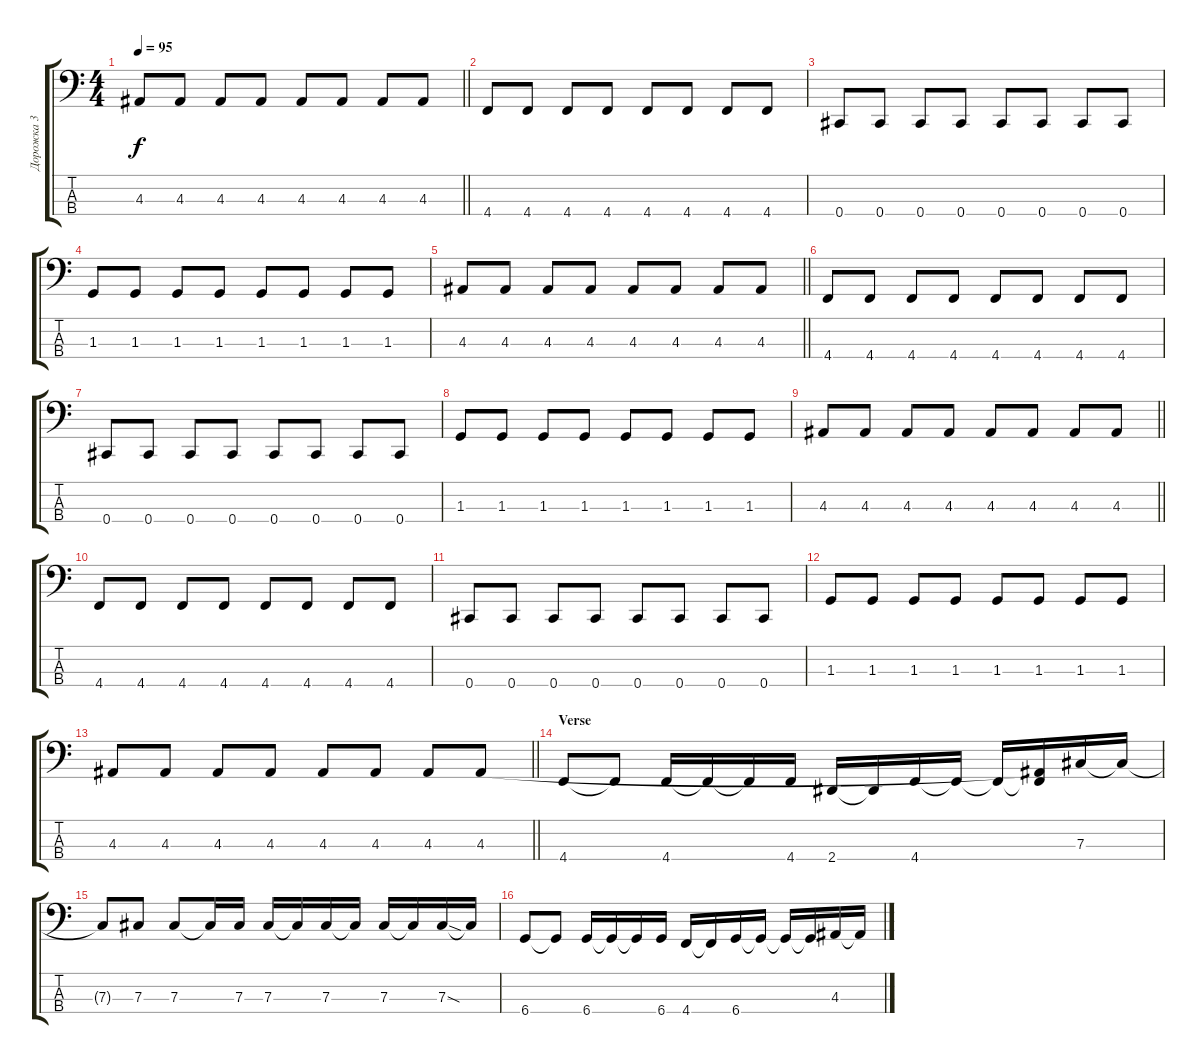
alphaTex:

\track ("Дорожка 3" "Дорожка 3") {instrument electricbasspick}
\staff {score tabs}
\tuning (E2 B1 Gb1 Db1) {hide}
\ts (4 4)
\tempo 95
\clef f4
\barLineRight lightlight
\ks c
4.3.8{dy f} 4.3.8 4.3.8 4.3.8 4.3.8 4.3.8 4.3.8 4.3.8 |
4.4.8 4.4.8 4.4.8 4.4.8 4.4.8 4.4.8 4.4.8 4.4.8 |
0.4.8 0.4.8 0.4.8 0.4.8 0.4.8 0.4.8 0.4.8 0.4.8 |
1.3.8 1.3.8 1.3.8 1.3.8 1.3.8 1.3.8 1.3.8 1.3.8 |
\barLineRight lightlight
4.3.8 4.3.8 4.3.8 4.3.8 4.3.8 4.3.8 4.3.8 4.3.8 |
4.4.8 4.4.8 4.4.8 4.4.8 4.4.8 4.4.8 4.4.8 4.4.8 |
0.4.8 0.4.8 0.4.8 0.4.8 0.4.8 0.4.8 0.4.8 0.4.8 |
1.3.8 1.3.8 1.3.8 1.3.8 1.3.8 1.3.8 1.3.8 1.3.8 |
\barLineRight lightlight
4.3.8 4.3.8 4.3.8 4.3.8 4.3.8 4.3.8 4.3.8 4.3.8 |
4.4.8 4.4.8 4.4.8 4.4.8 4.4.8 4.4.8 4.4.8 4.4.8 |
0.4.8 0.4.8 0.4.8 0.4.8 0.4.8 0.4.8 0.4.8 0.4.8 |
1.3.8 1.3.8 1.3.8 1.3.8 1.3.8 1.3.8 1.3.8 1.3.8 |
\barLineRight lightlight
4.3.8 4.3.8 4.3.8 4.3.8 4.3.8 4.3.8 4.3.8 4.3.8 |
\section ("" "Verse")
4.4.8 4.4{t}.8 4.4.16 4.4{t}.16 4.4{t}.16 4.4.16 2.4.16 2.4{t}.16 4.4.16 4.4{t}.16 4.4{t}.16 (4.3{t} 4.4{t}).16 7.3.16 7.3{t}.16 |
7.3{t}.8 7.3.8 7.3.8 7.3{t}.16 7.3.16 7.3.16 7.3{t}.16 7.3.16 7.3{t}.16 7.3.16 7.3{t}.16 7.3{sod}.16 7.3{t}.16 |
6.4.8 6.4{t}.8 6.4.16 6.4{t}.16 6.4{t}.16 6.4.16 4.4.16 4.4{t}.16 6.4.16 6.4{t}.16 6.4{t}.16 6.4{t}.16 4.3.16 4.3{t}.16
